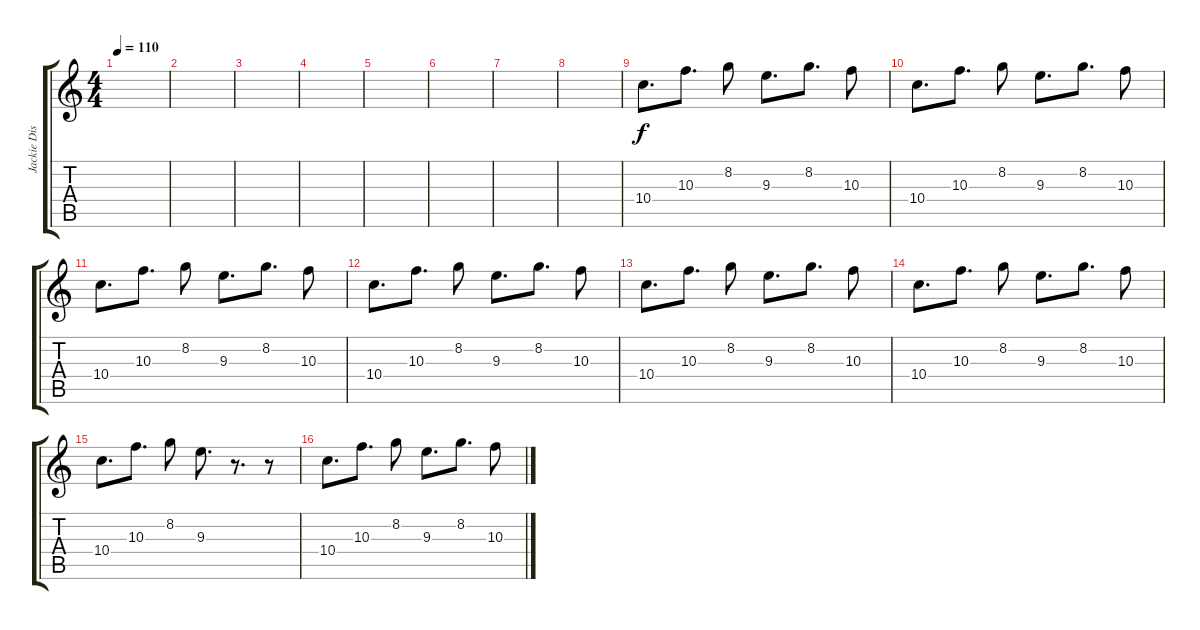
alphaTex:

\track ("Jackie Dist" "Jackie Dis") {instrument overdrivenguitar}
\staff {score tabs}
\tuning (E4 B3 G3 D3 A2 D2) {hide}
\ts (4 4)
\tempo 110
\clef g2
\ks c
|
|
|
|
|
|
|
|
10.4.8{d} 10.3.8{d} 8.2.8 9.3.8{d} 8.2.8{d} 10.3.8 |
10.4.8{d} 10.3.8{d} 8.2.8 9.3.8{d} 8.2.8{d} 10.3.8 |
10.4.8{d} 10.3.8{d} 8.2.8 9.3.8{d} 8.2.8{d} 10.3.8 |
10.4.8{d} 10.3.8{d} 8.2.8 9.3.8{d} 8.2.8{d} 10.3.8 |
10.4.8{d} 10.3.8{d} 8.2.8 9.3.8{d} 8.2.8{d} 10.3.8 |
10.4.8{d} 10.3.8{d} 8.2.8 9.3.8{d} 8.2.8{d} 10.3.8 |
10.4.8{d} 10.3.8{d} 8.2.8 9.3.8{d} r.8{d} r.8 |
10.4.8{d} 10.3.8{d} 8.2.8 9.3.8{d} 8.2.8{d} 10.3.8
